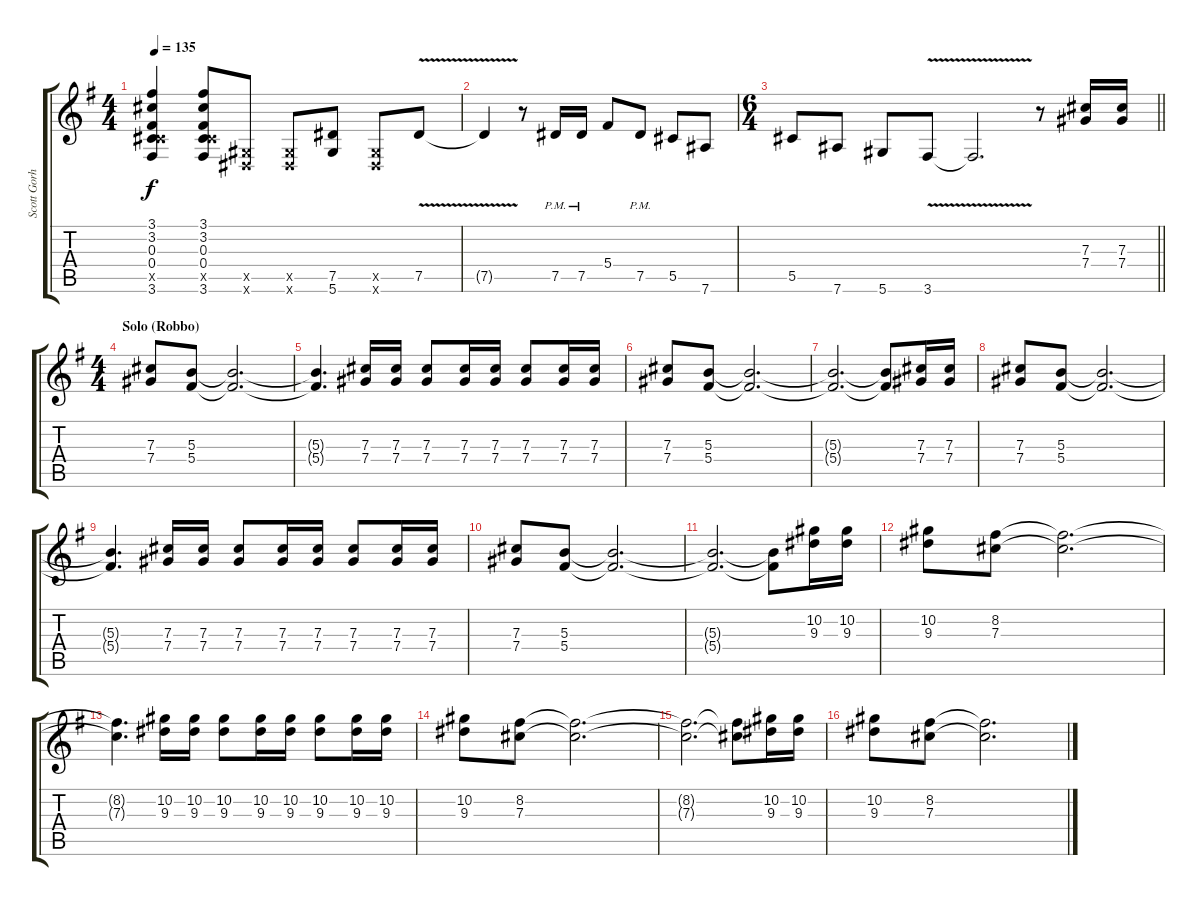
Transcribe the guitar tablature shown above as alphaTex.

\track ("Scott Gorham" "Scott Gorh") {instrument distortionguitar}
\staff {score tabs}
\tuning (Eb4 Bb3 Gb3 Db3 Ab2 Eb2) {hide}
\ts (4 4)
\tempo 135
\clef g2
\ks eminor
(3.1 3.2 0.3 0.4 5.5{x} 3.6).4{dy f} (3.1 3.2 0.3 0.4 5.5{x} 3.6).8 (0.5{x} 0.6{x}).8 (0.5{x} 0.6{x}).8 (7.5 5.6).8 (0.5{x} 0.6{x}).8 7.5{v}.8 |
7.5{t}.4 r.8 7.5{pm}.16 7.5{pm}.16 5.4.8 7.5{pm}.8 5.5.8 7.6.8 |
\ts (6 4)
\barLineRight lightlight
5.5.8 7.6.8 5.6.8 3.6{v}.8 3.6{t}.2{d} r.8 (7.3 7.4).16 (7.3 7.4).16 |
\ts (4 4)
\section ("" "Solo (Robbo)")
(7.3 7.4).8 (5.3 5.4).8 (5.3{t} 5.4{t}).2{d} |
(5.3{t} 5.4{t}).4{d} (7.3 7.4).16 (7.3 7.4).16 (7.3 7.4).8 (7.3 7.4).16 (7.3 7.4).16 (7.3 7.4).8 (7.3 7.4).16 (7.3 7.4).16 |
(7.3 7.4).8 (5.3 5.4).8 (5.3{t} 5.4{t}).2{d} |
(5.3{t} 5.4{t}).2{d} (5.3{t} 5.4{t}).8 (7.3 7.4).16 (7.3 7.4).16 |
(7.3 7.4).8 (5.3 5.4).8 (5.3{t} 5.4{t}).2{d} |
(5.3{t} 5.4{t}).4{d} (7.3 7.4).16 (7.3 7.4).16 (7.3 7.4).8 (7.3 7.4).16 (7.3 7.4).16 (7.3 7.4).8 (7.3 7.4).16 (7.3 7.4).16 |
(7.3 7.4).8 (5.3 5.4).8 (5.3{t} 5.4{t}).2{d} |
(5.3{t} 5.4{t}).2{d} (5.3{t} 5.4{t}).8 (10.2 9.3).16 (10.2 9.3).16 |
(10.2 9.3).8 (8.2 7.3).8 (8.2{t} 7.3{t}).2{d} |
(8.2{t} 7.3{t}).4{d} (10.2 9.3).16 (10.2 9.3).16 (10.2 9.3).8 (10.2 9.3).16 (10.2 9.3).16 (10.2 9.3).8 (10.2 9.3).16 (10.2 9.3).16 |
(10.2 9.3).8 (8.2 7.3).8 (8.2{t} 7.3{t}).2{d} |
(8.2{t} 7.3{t}).2{d} (8.2{t} 7.3{t}).8 (10.2 9.3).16 (10.2 9.3).16 |
(10.2 9.3).8 (8.2 7.3).8 (8.2{t} 7.3{t}).2{d}
